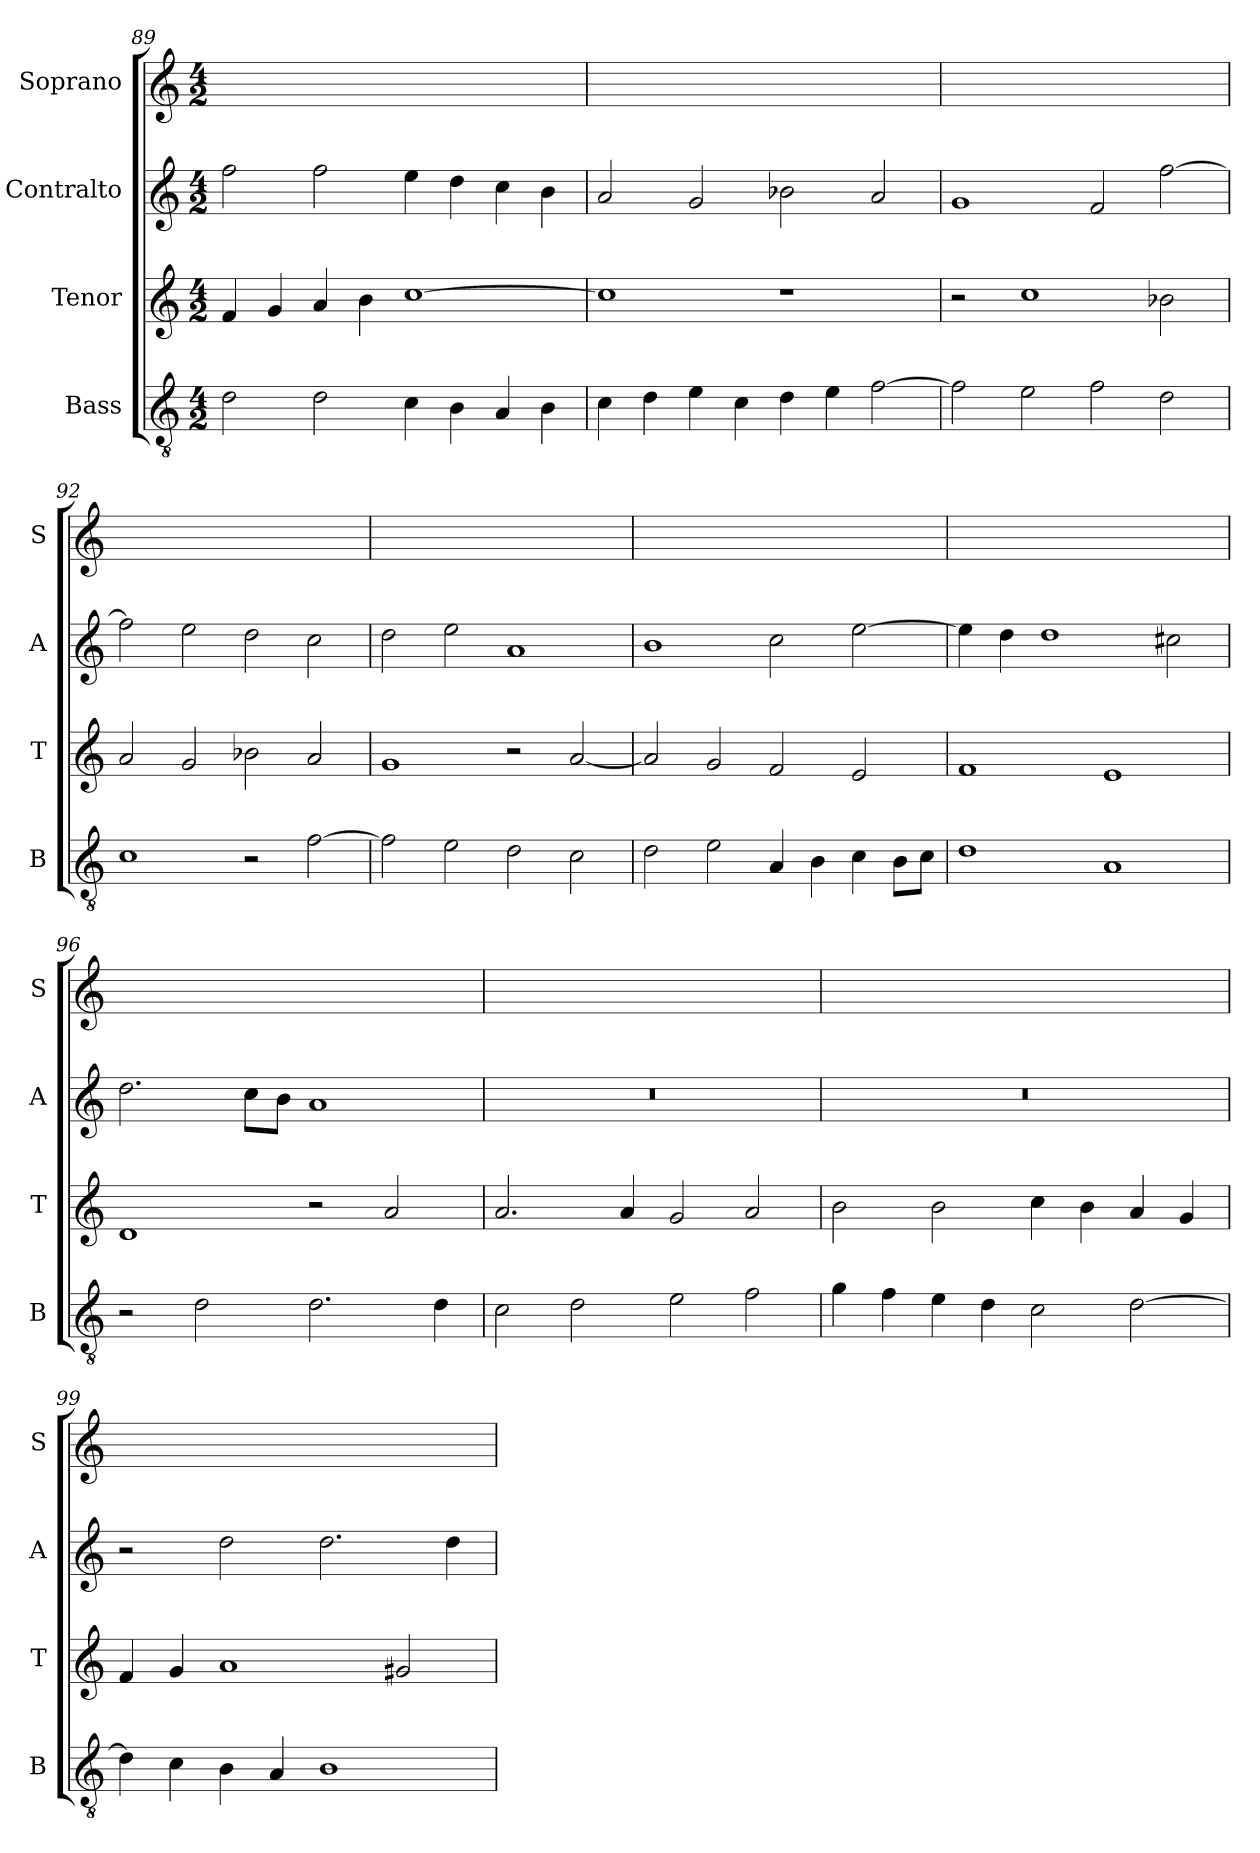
**kern	**kern	**kern	**kern
*part4	*part3	*part2	*part1
*staff4	*staff3	*staff2	*staff1
*I"Bass	*I"Tenor	*I"Contralto	*I"Soprano
*I'B	*I'T	*I'A	*I'S
*clefGv2	*clefG2	*clefG2	*clefG2
*k[]	*k[]	*k[]	*k[]
*D:dor	*D:dor	*D:dor	*D:dor
*M4/2	*M4/2	*M4/2	*M4/2
=89	=89	=89	=89
2d	4f	2ff	0ryy
.	4g	.	.
2d	4a	2ff	.
.	4b	.	.
4c	[1cc	4ee	.
4B	.	4dd	.
4A	.	4cc	.
4B	.	4b	.
=90	=90	=90	=90
4c	1cc]	2a	0ryy
4d	.	.	.
4e	.	2g	.
4c	.	.	.
4d	1r	2b-X	.
4e	.	.	.
[2f	.	2a	.
=91	=91	=91	=91
2f]	2r	1g	0ryy
2e	1cc	.	.
2f	.	2f	.
2d	2b-X	[2ff	.
=92	=92	=92	=92
1c	2a	2ff]	0ryy
.	2g	2ee	.
2r	2b-X	2dd	.
[2f	2a	2cc	.
=93	=93	=93	=93
2f]	1g	2dd	0ryy
2e	.	2ee	.
2d	2r	1a	.
2c	[2a	.	.
=94	=94	=94	=94
2d	2a]	1b	0ryy
2e	2g	.	.
4A	2f	2cc	.
4B	.	.	.
4c	2e	[2ee	.
8B\L	.	.	.
8c\J	.	.	.
=95	=95	=95	=95
1d	1f	4ee]	0ryy
.	.	4dd	.
.	.	1dd	.
1A	1e	.	.
.	.	2cc#X	.
=96	=96	=96	=96
2r	1d	2.dd	0ryy
2d	.	.	.
.	.	8cc\L	.
.	.	8b\J	.
2.d	2r	1a	.
.	2a	.	.
4d	.	.	.
=97	=97	=97	=97
2c	2.a	0r	0ryy
2d	.	.	.
.	4a	.	.
2e	2g	.	.
2f	2a	.	.
=98	=98	=98	=98
4g	2b	0r	0ryy
4f	.	.	.
4e	2b	.	.
4d	.	.	.
2c	4cc	.	.
.	4b	.	.
[2d	4a	.	.
.	4g	.	.
=99	=99	=99	=99
4d]	4f	2r	0ryy
4c	4g	.	.
4B	1a	2dd	.
4A	.	.	.
1B	.	2.dd	.
.	2g#X	.	.
.	.	4dd	.
=	=	=	=
*-	*-	*-	*-
